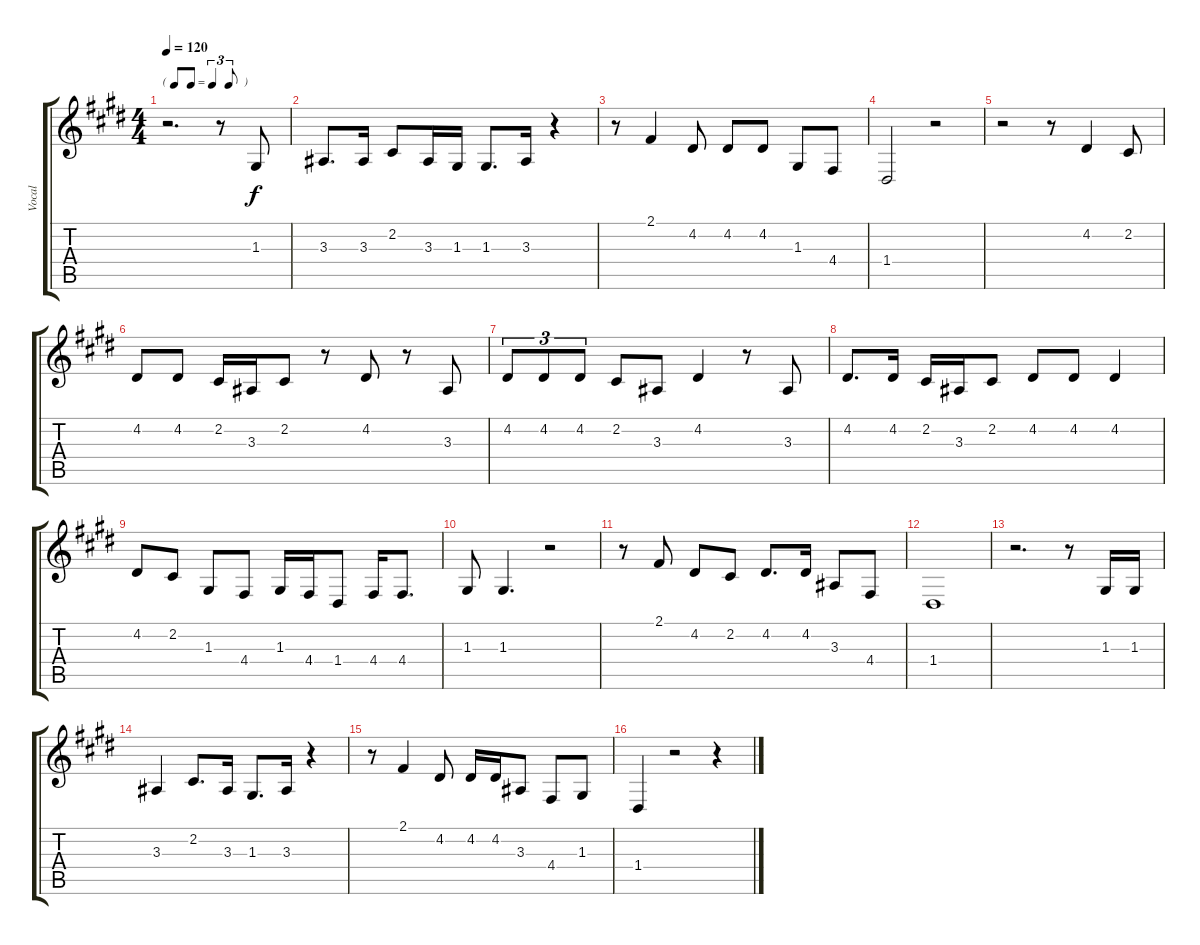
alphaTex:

\track ("Vocal" "Vocal") {instrument oboe}
\staff {score tabs}
\tuning (E4 B3 G3 D3 A2 E2) {hide}
\ts (4 4)
\tf triplet8th
\tempo 120
\clef g2
\ks e
r.2{d dy f} r.8 1.3.8 |
3.3.8{d} 3.3.16 2.2.8 3.3.16 1.3.16 1.3.8{d} 3.3.16 r.4 |
r.8 2.1.4 4.2.8 4.2.8 4.2.8 1.3.8 4.4.8 |
1.4.2 r.2 |
r.2 r.8 4.2.4 2.2.8 |
4.2.8 4.2.8 2.2.16 3.3.16 2.2.8 r.8 4.2.8 r.8 3.3.8 |
4.2.8{tu (3 2)} 4.2.8{tu (3 2)} 4.2.8{tu (3 2)} 2.2.8 3.3.8 4.2.4 r.8 3.3.8 |
4.2.8{d} 4.2.16 2.2.16 3.3.16 2.2.8 4.2.8 4.2.8 4.2.4 |
4.2.8 2.2.8 1.3.8 4.4.8 1.3.16 4.4.16 1.4.8 4.4.16 4.4.8{d} |
1.3.8 1.3.4{d} r.2 |
r.8 2.1.8 4.2.8 2.2.8 4.2.8{d} 4.2.16 3.3.8 4.4.8 |
1.4.1 |
r.2{d} r.8 1.3.16 1.3.16 |
3.3.4 2.2.8{d} 3.3.16 1.3.8{d} 3.3.16 r.4 |
r.8 2.1.4 4.2.8 4.2.16 4.2.16 3.3.8 4.4.8 1.3.8 |
1.4.4 r.2 r.4
